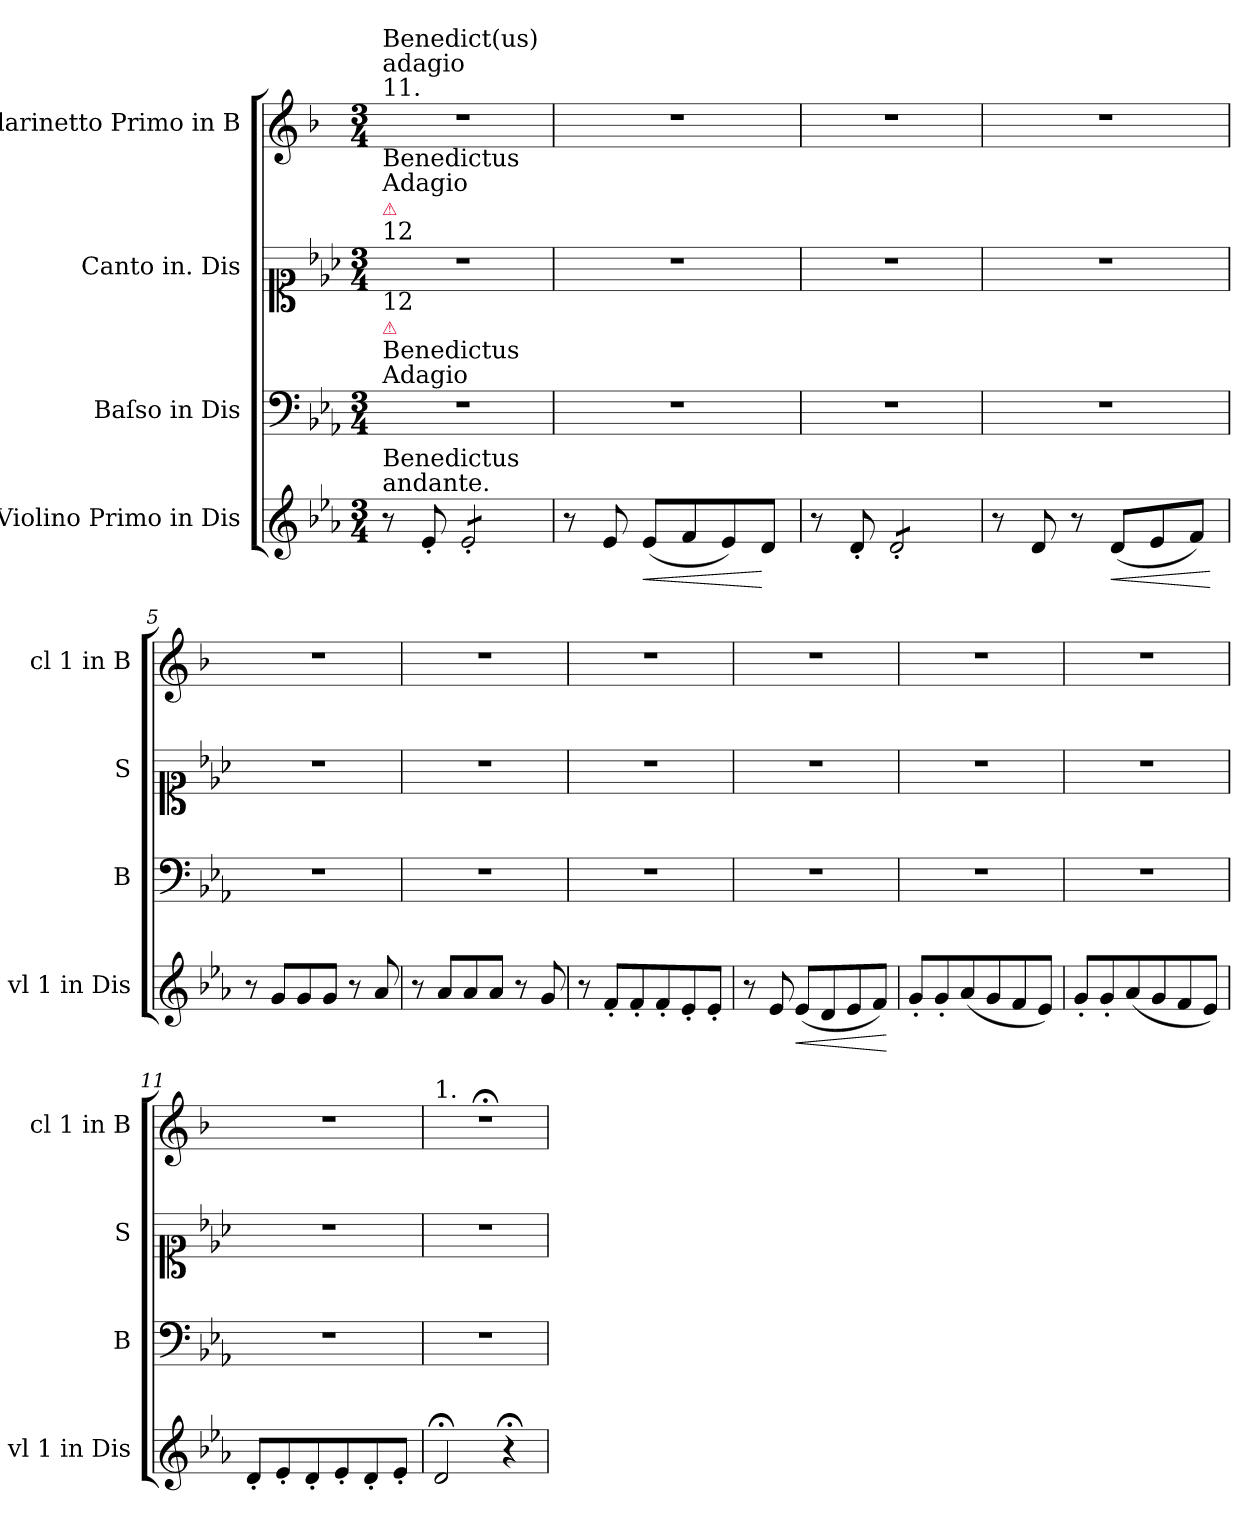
**kern	**dynam	**kern	**kern	**kern
*part4	*part4	*part3	*part2	*part1
*staff4	*staff4	*staff3	*staff2	*staff1
*I"Violino Primo in Dis	*	*I"Baſso in Dis	*I"Canto in. Dis	*I"Clarinetto Primo in B
*I'vl 1 in Dis	*	*I'B	*I'S	*I'cl 1 in B
*clefG2	*	*clefF4	*clefC1	*clefG2
*	*	*	*	*ITrd1c2
*k[b-e-a-]	*	*k[b-e-a-]	*k[b-e-a-]	*k[b-e-a-]
*E-:	*	*E-:	*E-:	*E-:
*M3/4	*	*M3/4	*M3/4	*M3/4
=1	=1	=1	=1	=1
!	!	!	!	!LO:TX:a:t=11.
!	!	!	!	!LO:TX:a:t=adagio
!	!	!	!	!LO:TX:a:t=Benedict(us)
!	!	!	!LO:TX:a:t=12	!
!	!	!	!LO:TX:a:color=crimson:t=⚠	!
!	!	!	!LO:TX:a:t=Adagio	!
!	!	!	!LO:TX:a:t=Benedictus	!
!	!	!LO:TX:a:t=Adagio	!	!
!	!	!LO:TX:a:t=Benedictus	!	!
!	!	!LO:TX:a:color=crimson:t=⚠	!	!
!	!	!LO:TX:a:t=12	!	!
!LO:TX:a:t=andante.	!	!	!	!
!LO:TX:a:t=Benedictus	!	!	!	!
8r	.	2.r	2.r	2.r
8e-'/	.	.	.	.
!LO:TX:b:t=....	!	!	!	!
*tremolo	*	*	*	*
8e-'/L	.	.	.	.
8e-'/	.	.	.	.
8e-'/	.	.	.	.
8e-'/J	.	.	.	.
*Xtremolo	*	*	*	*
=2	=2	=2	=2	=2
8r	.	2.r	2.r	2.r
8e-/	.	.	.	.
!	!LO:HP:b	!	!	!
(8e-/L	<	.	.	.
8f/	.	.	.	.
8e-/)	.	.	.	.
8d/J	[	.	.	.
=3	=3	=3	=3	=3
8r	.	2.r	2.r	2.r
8d'/	.	.	.	.
!LO:TX:b:t=....	!	!	!	!
*tremolo	*	*	*	*
8d'/L	.	.	.	.
8d'/	.	.	.	.
8d'/	.	.	.	.
8d'/J	.	.	.	.
*Xtremolo	*	*	*	*
=4	=4	=4	=4	=4
8r	.	2.r	2.r	2.r
8d/	.	.	.	.
8r	.	.	.	.
!	!LO:HP:b	!	!	!
(8d/L	<	.	.	.
8e-/	.	.	.	.
8f/J)	.	.	.	.
.	[	.	.	.
=5	=5	=5	=5	=5
8r	.	2.r	2.r	2.r
8g/L	.	.	.	.
8g/	.	.	.	.
8g/J	.	.	.	.
8r	.	.	.	.
8a-/	.	.	.	.
=6	=6	=6	=6	=6
8r	.	2.r	2.r	2.r
8a-/L	.	.	.	.
8a-/	.	.	.	.
8a-/J	.	.	.	.
8r	.	.	.	.
8g/	.	.	.	.
=7	=7	=7	=7	=7
8r	.	2.r	2.r	2.r
8f'/L	.	.	.	.
8f'/	.	.	.	.
8f'/	.	.	.	.
8e-'/	.	.	.	.
8e-'/J	.	.	.	.
=8	=8	=8	=8	=8
8r	.	2.r	2.r	2.r
8e-/	.	.	.	.
!	!LO:HP:b	!	!	!
(8e-/L	<	.	.	.
8d/	.	.	.	.
8e-/	.	.	.	.
8f/J)	.	.	.	.
.	[	.	.	.
=9	=9	=9	=9	=9
8g'/L	.	2.r	2.r	2.r
8g'/	.	.	.	.
(8a-/	.	.	.	.
8g/	.	.	.	.
8f/	.	.	.	.
8e-/J)	.	.	.	.
=10	=10	=10	=10	=10
8g'/L	.	2.r	2.r	2.r
8g'/	.	.	.	.
(8a-/	.	.	.	.
8g/	.	.	.	.
8f/	.	.	.	.
8e-/J)	.	.	.	.
=11	=11	=11	=11	=11
8d'/L	.	2.r	2.r	2.r
8e-'/	.	.	.	.
8d'/	.	.	.	.
8e-'/	.	.	.	.
8d'/	.	.	.	.
8e-'/J	.	.	.	.
=12	=12	=12	=12	=12
!	!	!	!	!LO:TX:a:t=1.
2d;</	.	2.r	2.r	2.r;<
4r;<	.	.	.	.
=	=	=	=	=
*-	*-	*-	*-	*-
